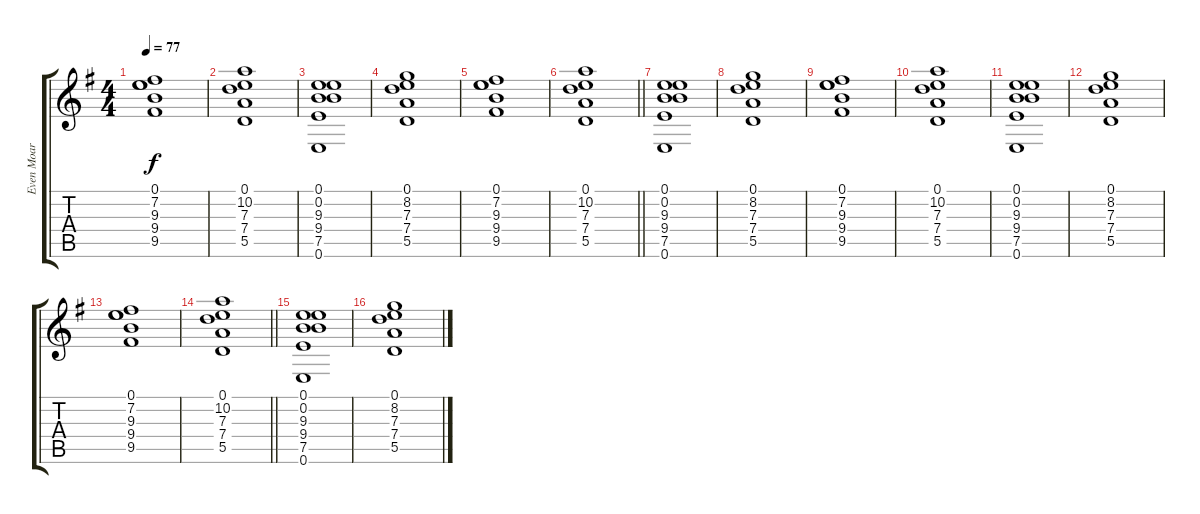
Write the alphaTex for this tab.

\track ("Even Moar" "Even Moar") {instrument overdrivenguitar}
\staff {score tabs}
\tuning (E4 B3 G3 D3 A2 E2) {hide}
\ts (4 4)
\tempo 77
\clef g2
\ks g
(0.1 7.2 9.3 9.4 9.5).1{dy f} |
(0.1 10.2 7.3 7.4 5.5).1 |
(0.1 0.2 9.3 9.4 7.5 0.6).1 |
(0.1 8.2 7.3 7.4 5.5).1 |
(0.1 7.2 9.3 9.4 9.5).1 |
\barLineRight lightlight
(0.1 10.2 7.3 7.4 5.5).1 |
(0.1 0.2 9.3 9.4 7.5 0.6).1 |
(0.1 8.2 7.3 7.4 5.5).1 |
(0.1 7.2 9.3 9.4 9.5).1 |
(0.1 10.2 7.3 7.4 5.5).1 |
(0.1 0.2 9.3 9.4 7.5 0.6).1 |
(0.1 8.2 7.3 7.4 5.5).1 |
(0.1 7.2 9.3 9.4 9.5).1 |
\barLineRight lightlight
(0.1 10.2 7.3 7.4 5.5).1 |
(0.1 0.2 9.3 9.4 7.5 0.6).1 |
(0.1 8.2 7.3 7.4 5.5).1
